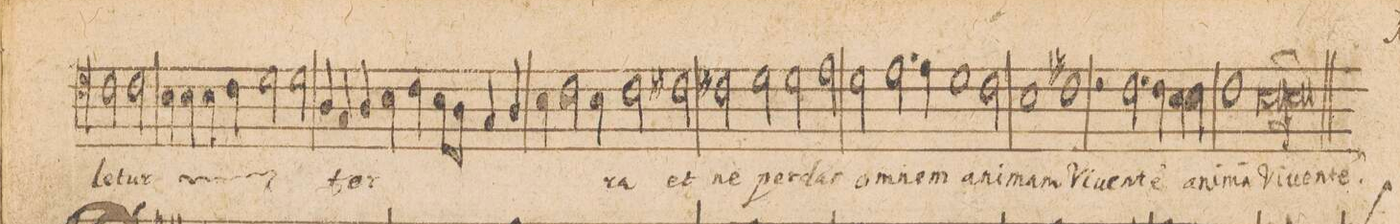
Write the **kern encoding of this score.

**kern	**text
*I"Tenor.	*
*clefC4	*
*k[]	*
*met(C|)	*
*M2/1	*
2c\	-le-
2c\	-tur
=55-	=55-
*	*ij
4B\	Ut
4B\	non
4B\	de-
4c\	-ſo-
2d\	-le-
2d\	-tur
*	*Xij
=56-	=56-
4A/	ter-
4G/	.
4A/	.
4B\	.
4c\	.
8B\L	.
8A\J	.
4G/	.
4A/	.
=57-	=57-
4B\	.
2c\	.
4B\	.
2c\	-ra
2c#X\	et
=58-	=58-
2c#X\	ne
2d\	per-
2d\	-das
2e\	o-
=59-	=59-
2d\	-mnem
2.e\	a-
4e\	-ni-
1d\	-mam
=60-	=60-
2c\	Vi-
1B\	-ven-
=61-	=61-
1c#X\	-te(m)
2rc	.
2.cn\	a-
=62-	=62-
4c\	-ni-
4B\	-ma(m)
4B\	Vi-
1c\	-ven-
=63-	=63-
00.B\	-te(m).
==	==
*-	*-
